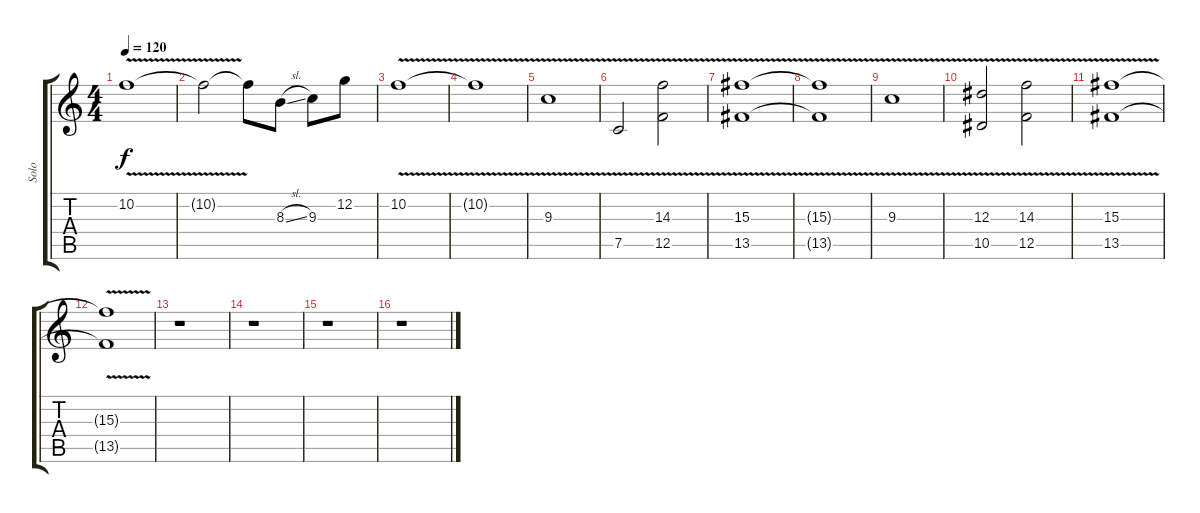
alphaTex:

\track ("Solo" "Solo") {instrument distortionguitar}
\staff {score tabs}
\tuning (C4 G3 Eb3 Bb2 F2 C2) {hide}
\ts (4 4)
\tempo 120
\clef g2
\ks c
10.2{v}.1{dy f} |
10.2{t}.2 10.2{t}.8 8.3{sl}.8 9.3.8 12.2.8 |
10.2{v}.1 |
10.2{t}.1 |
9.3{v}.1 |
7.5{v}.2 (14.3{v} 12.5).2 |
(15.3{v} 13.5).1 |
(15.3{t} 13.5{t}).1 |
9.3{v}.1 |
(12.3{v} 10.5).2 (14.3{v} 12.5).2 |
(15.3{v} 13.5).1 |
(15.3{t} 13.5{t}).1 |
r.1 |
r.1 |
r.1 |
r.1
